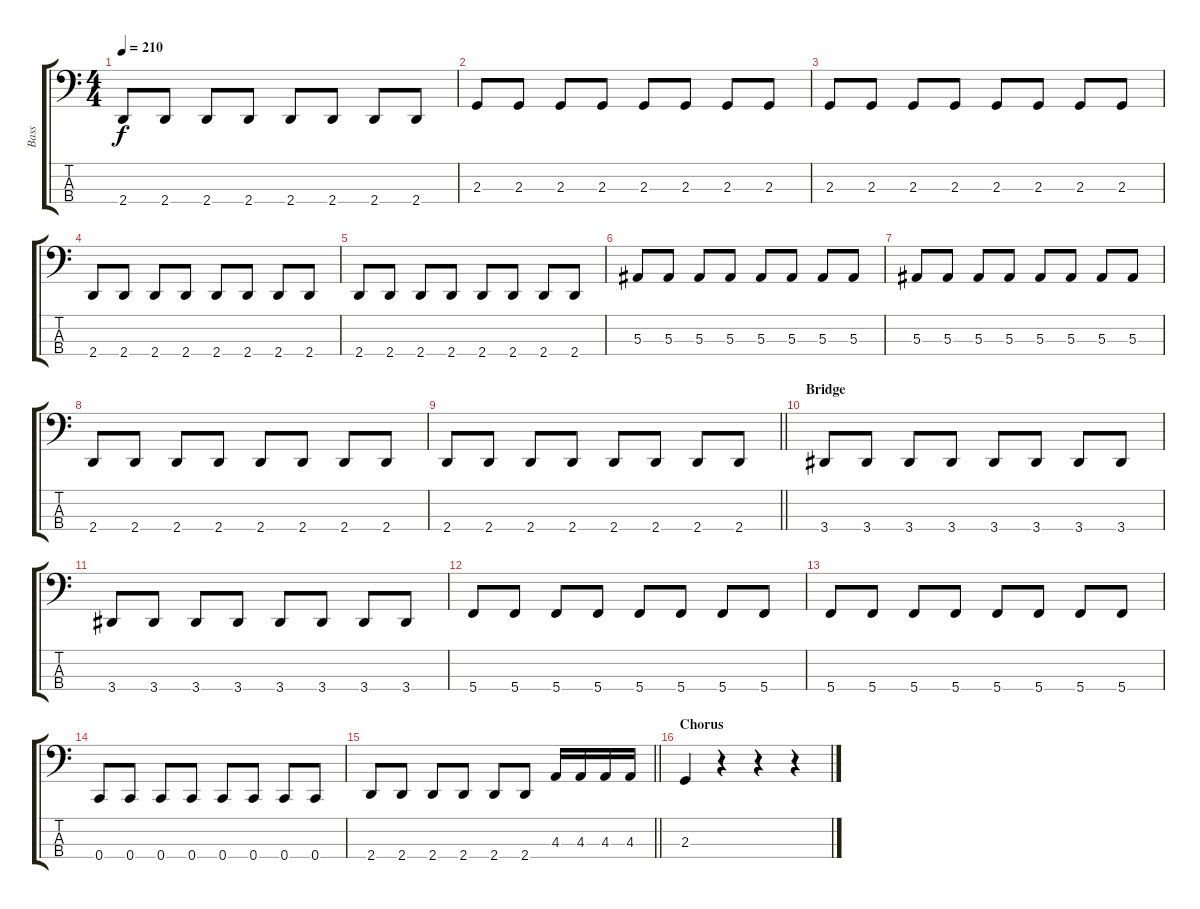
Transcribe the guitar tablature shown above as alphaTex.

\track ("Bass" "Bass") {instrument electricbasspick}
\staff {score tabs}
\tuning (Eb2 Bb1 F1 C1) {hide}
\ts (4 4)
\tempo 210
\clef f4
\ks c
2.4.8{dy f} 2.4.8 2.4.8 2.4.8 2.4.8 2.4.8 2.4.8 2.4.8 |
2.3.8 2.3.8 2.3.8 2.3.8 2.3.8 2.3.8 2.3.8 2.3.8 |
2.3.8 2.3.8 2.3.8 2.3.8 2.3.8 2.3.8 2.3.8 2.3.8 |
2.4.8 2.4.8 2.4.8 2.4.8 2.4.8 2.4.8 2.4.8 2.4.8 |
2.4.8 2.4.8 2.4.8 2.4.8 2.4.8 2.4.8 2.4.8 2.4.8 |
5.3.8 5.3.8 5.3.8 5.3.8 5.3.8 5.3.8 5.3.8 5.3.8 |
5.3.8 5.3.8 5.3.8 5.3.8 5.3.8 5.3.8 5.3.8 5.3.8 |
2.4.8 2.4.8 2.4.8 2.4.8 2.4.8 2.4.8 2.4.8 2.4.8 |
\barLineRight lightlight
2.4.8 2.4.8 2.4.8 2.4.8 2.4.8 2.4.8 2.4.8 2.4.8 |
\section ("" "Bridge")
3.4.8 3.4.8 3.4.8 3.4.8 3.4.8 3.4.8 3.4.8 3.4.8 |
3.4.8 3.4.8 3.4.8 3.4.8 3.4.8 3.4.8 3.4.8 3.4.8 |
5.4.8 5.4.8 5.4.8 5.4.8 5.4.8 5.4.8 5.4.8 5.4.8 |
5.4.8 5.4.8 5.4.8 5.4.8 5.4.8 5.4.8 5.4.8 5.4.8 |
0.4.8 0.4.8 0.4.8 0.4.8 0.4.8 0.4.8 0.4.8 0.4.8 |
\barLineRight lightlight
2.4.8 2.4.8 2.4.8 2.4.8 2.4.8 2.4.8 4.3.16 4.3.16 4.3.16 4.3.16 |
\section ("" "Chorus")
2.3.4 r.4 r.4 r.4
